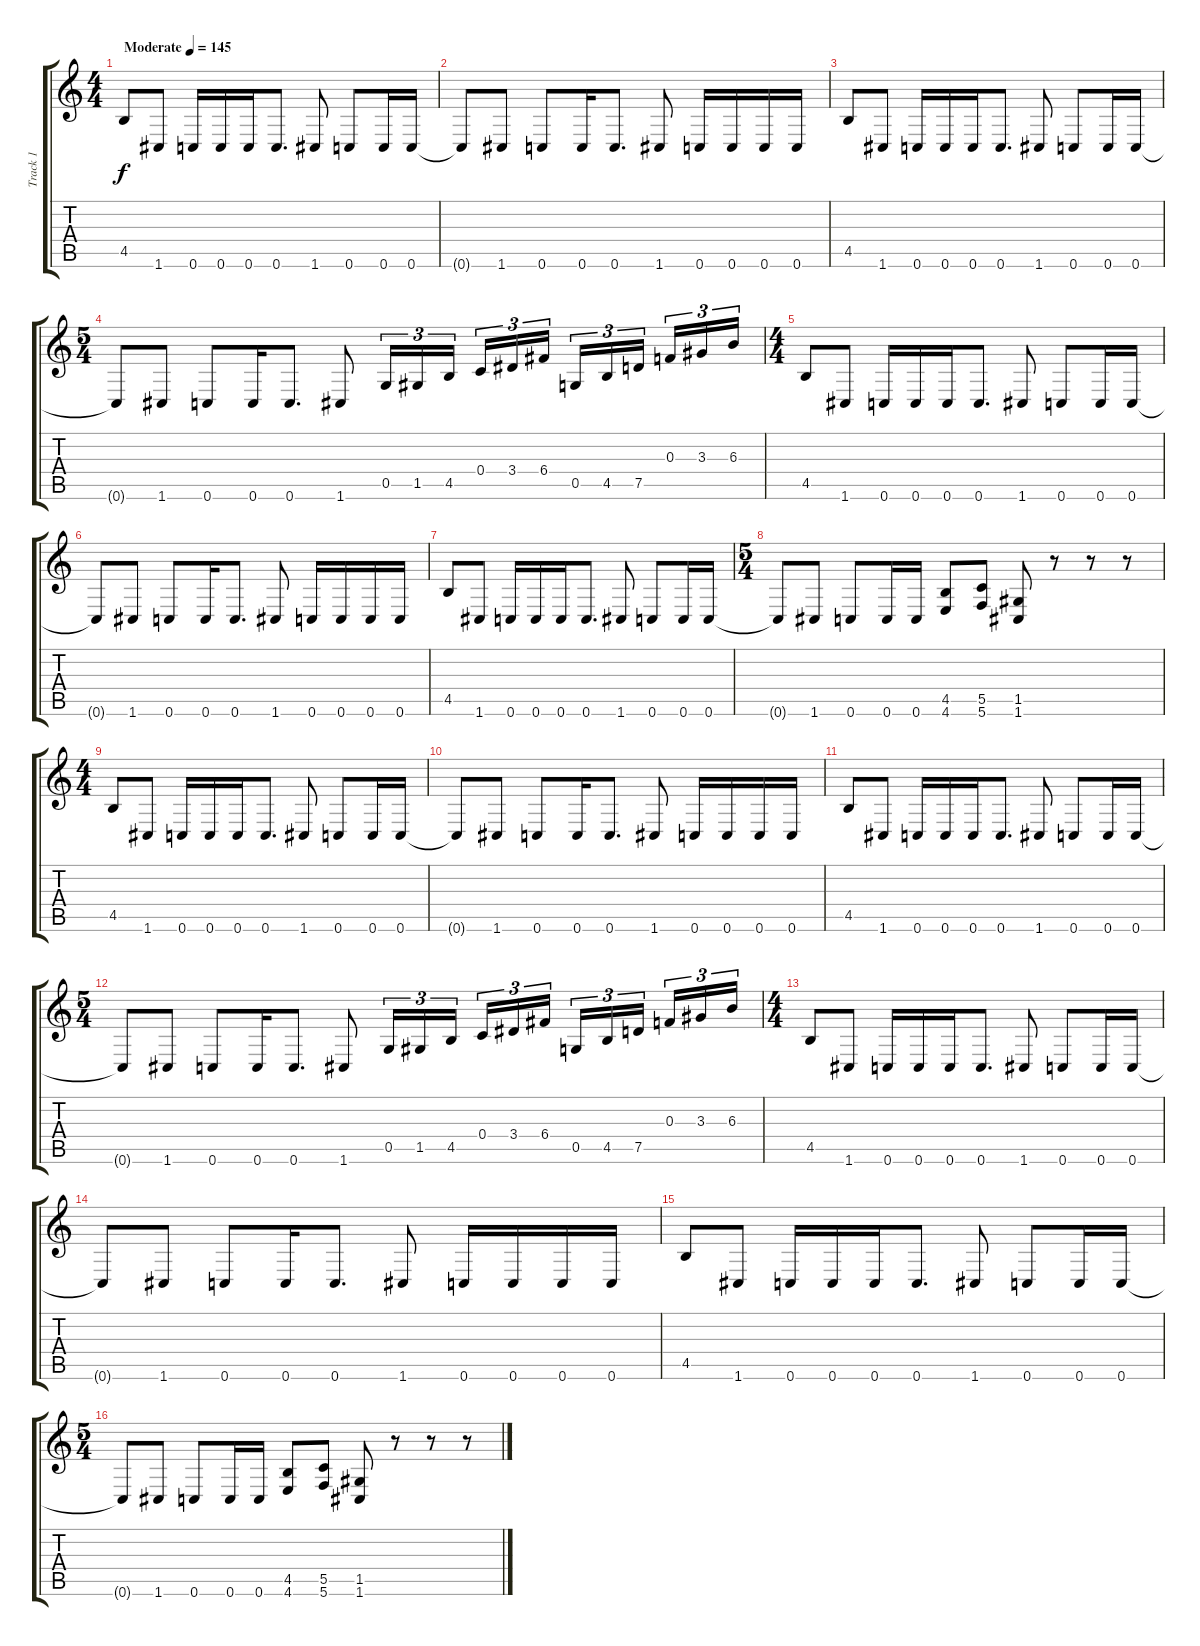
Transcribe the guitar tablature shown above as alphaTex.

\track ("Track 1" "Track 1") {instrument distortionguitar}
\staff {score tabs}
\tuning (D4 A3 F3 C3 G2 C2) {hide}
\ts (4 4)
\tempo (145 "Moderate")
\clef g2
\ks c
4.5.8{dy f instrument distortionguitar} 1.6.8 0.6.16 0.6.16 0.6.16 0.6.8{d} 1.6.8 0.6.8 0.6.16 0.6.16 |
0.6{t}.8 1.6.8 0.6.8 0.6.16 0.6.8{d} 1.6.8 0.6.16 0.6.16 0.6.16 0.6.16 |
4.5.8 1.6.8 0.6.16 0.6.16 0.6.16 0.6.8{d} 1.6.8 0.6.8 0.6.16 0.6.16 |
\ts (5 4)
0.6{t}.8 1.6.8 0.6.8 0.6.16 0.6.8{d} 1.6.8 0.5.16{tu (3 2)} 1.5.16{tu (3 2)} 4.5.16{tu (3 2) beam splitsecondary} 0.4.16{tu (3 2)} 3.4.16{tu (3 2)} 6.4.16{tu (3 2)} 0.5.16{tu (3 2)} 4.5.16{tu (3 2)} 7.5.16{tu (3 2) beam splitsecondary} 0.3.16{tu (3 2)} 3.3.16{tu (3 2)} 6.3.16{tu (3 2)} |
\ts (4 4)
4.5.8 1.6.8 0.6.16 0.6.16 0.6.16 0.6.8{d} 1.6.8 0.6.8 0.6.16 0.6.16 |
0.6{t}.8 1.6.8 0.6.8 0.6.16 0.6.8{d} 1.6.8 0.6.16 0.6.16 0.6.16 0.6.16 |
4.5.8 1.6.8 0.6.16 0.6.16 0.6.16 0.6.8{d} 1.6.8 0.6.8 0.6.16 0.6.16 |
\ts (5 4)
0.6{t}.8 1.6.8 0.6.8 0.6.16 0.6.16 (4.5 4.6).8 (5.5 5.6).8 (1.5 1.6).8 r.8 r.8 r.8 |
\ts (4 4)
4.5.8 1.6.8 0.6.16 0.6.16 0.6.16 0.6.8{d} 1.6.8 0.6.8 0.6.16 0.6.16 |
0.6{t}.8 1.6.8 0.6.8 0.6.16 0.6.8{d} 1.6.8 0.6.16 0.6.16 0.6.16 0.6.16 |
4.5.8 1.6.8 0.6.16 0.6.16 0.6.16 0.6.8{d} 1.6.8 0.6.8 0.6.16 0.6.16 |
\ts (5 4)
0.6{t}.8 1.6.8 0.6.8 0.6.16 0.6.8{d} 1.6.8 0.5.16{tu (3 2)} 1.5.16{tu (3 2)} 4.5.16{tu (3 2) beam splitsecondary} 0.4.16{tu (3 2)} 3.4.16{tu (3 2)} 6.4.16{tu (3 2)} 0.5.16{tu (3 2)} 4.5.16{tu (3 2)} 7.5.16{tu (3 2) beam splitsecondary} 0.3.16{tu (3 2)} 3.3.16{tu (3 2)} 6.3.16{tu (3 2)} |
\ts (4 4)
4.5.8 1.6.8 0.6.16 0.6.16 0.6.16 0.6.8{d} 1.6.8 0.6.8 0.6.16 0.6.16 |
0.6{t}.8 1.6.8 0.6.8 0.6.16 0.6.8{d} 1.6.8 0.6.16 0.6.16 0.6.16 0.6.16 |
4.5.8 1.6.8 0.6.16 0.6.16 0.6.16 0.6.8{d} 1.6.8 0.6.8 0.6.16 0.6.16 |
\ts (5 4)
0.6{t}.8 1.6.8 0.6.8 0.6.16 0.6.16 (4.5 4.6).8 (5.5 5.6).8 (1.5 1.6).8 r.8 r.8 r.8
